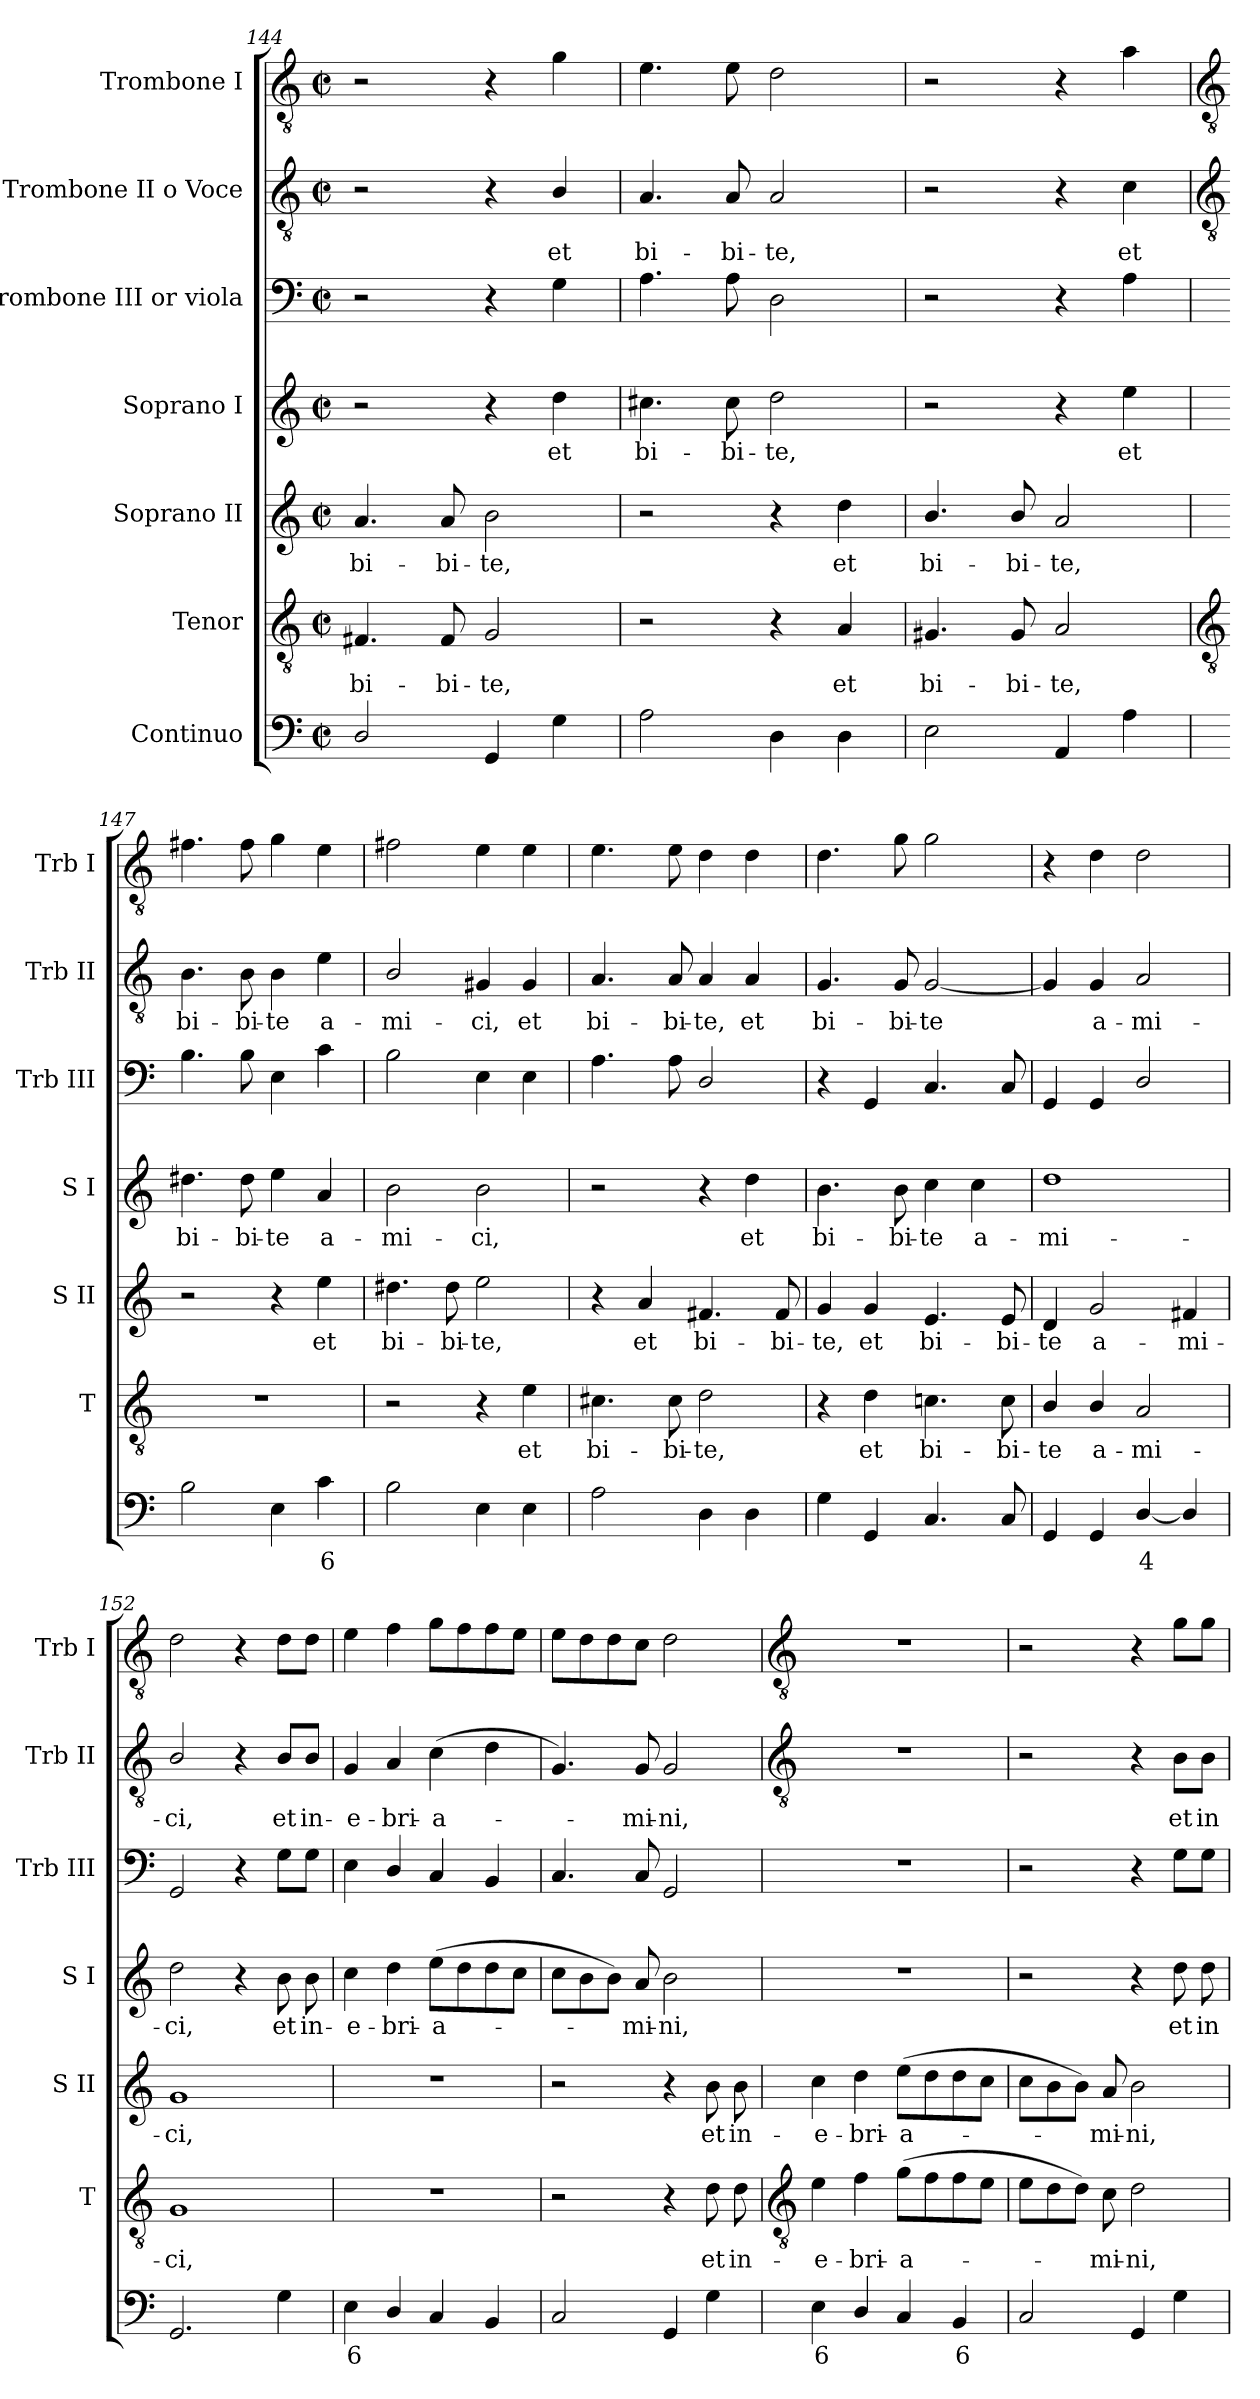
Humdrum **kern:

**kern	**text	**kern	**text	**kern	**text	**kern	**text	**kern	**kern	**text	**kern
*part7	*part7	*part6	*part6	*part5	*part5	*part4	*part4	*part3	*part2	*part2	*part1
*staff7	*staff7	*staff6	*staff6	*staff5	*staff5	*staff4	*staff4	*staff3	*staff2	*staff2	*staff1
*I"Continuo	*	*I"Tenor	*	*I"Soprano II	*	*I"Soprano I	*	*I"Trombone III or viola	*I"Trombone II o Voce	*	*I"Trombone I
*	*	*I'T	*	*I'S II	*	*I'S I	*	*I'Trb III	*I'Trb II	*	*I'Trb I
*clefF4	*	*clefGv2	*	*clefG2	*	*clefG2	*	*clefF4	*clefGv2	*	*clefGv2
*k[]	*	*k[]	*	*k[]	*	*k[]	*	*k[]	*k[]	*	*k[]
*C:	*	*C:	*	*C:	*	*C:	*	*C:	*C:	*	*C:
*M2/2	*	*M2/2	*	*M2/2	*	*M2/2	*	*M2/2	*M2/2	*	*M2/2
*met(c|)	*	*met(c|)	*	*met(c|)	*	*met(c|)	*	*met(c|)	*met(c|)	*	*met(c|)
=144	=144	=144	=144	=144	=144	=144	=144	=144	=144	=144	=144
!	!	!	!LO:LY:b	!	!LO:LY:b	!	!	!	!	!	!
2D/	.	4.F#X	bi-	4.a	bi-	2r	.	2r	2r	.	2r
!	!	!	!LO:LY:b	!	!LO:LY:b	!	!	!	!	!	!
.	.	8F#	-bi-	8a	-bi-	.	.	.	.	.	.
!	!	!	!LO:LY:b	!	!LO:LY:b	!	!	!	!	!	!
4GG	.	2G	-te,	2b	-te,	4r	.	4r	4r	.	4r
!	!	!	!	!	!	!	!LO:LY:b	!	!	!LO:LY:b	!
4G	.	.	.	.	.	4dd	et	4G	4B/	et	4g
=145	=145	=145	=145	=145	=145	=145	=145	=145	=145	=145	=145
!	!	!	!	!	!	!	!LO:LY:b	!	!	!LO:LY:b	!
2A	.	2r	.	2r	.	4.cc#X	bi-	4.A	4.A	bi-	4.e
!	!	!	!	!	!	!	!LO:LY:b	!	!	!LO:LY:b	!
.	.	.	.	.	.	8cc#	-bi-	8A	8A	-bi-	8e
!	!	!	!	!	!	!	!LO:LY:b	!	!	!LO:LY:b	!
4D	.	4r	.	4r	.	2dd	-te,	2D	2A	-te,	2d
!	!	!	!LO:LY:b	!	!LO:LY:b	!	!	!	!	!	!
4D	.	4A	et	4dd	et	.	.	.	.	.	.
=146	=146	=146	=146	=146	=146	=146	=146	=146	=146	=146	=146
!	!	!	!LO:LY:b	!	!LO:LY:b	!	!	!	!	!	!
2E	.	4.G#X	bi-	4.b/	bi-	2r	.	2r	2r	.	2r
!	!	!	!LO:LY:b	!	!LO:LY:b	!	!	!	!	!	!
.	.	8G#	-bi-	8b/	-bi-	.	.	.	.	.	.
!	!	!	!LO:LY:b	!	!LO:LY:b	!	!	!	!	!	!
4AA	.	2A	-te,	2a	-te,	4r	.	4r	4r	.	4r
!	!	!	!	!	!	!	!LO:LY:b	!	!	!LO:LY:b	!
4A	.	.	.	.	.	4ee	et	4A	4c	et	4a
!!LO:LB:g=z
=147	=147	=147	=147	=147	=147	=147	=147	=147	=147	=147	=147
*	*	*clefGv2	*	*	*	*	*	*	*clefGv2	*	*clefGv2
!	!	!	!	!	!	!	!LO:LY:b	!	!	!LO:LY:b	!
2B	.	1r	.	2r	.	4.dd#X	bi-	4.B	4.B	bi-	4.f#X
!	!	!	!	!	!	!	!LO:LY:b	!	!	!LO:LY:b	!
.	.	.	.	.	.	8dd#	-bi-	8B	8B	-bi-	8f#
!	!	!	!	!	!	!	!LO:LY:b	!	!	!LO:LY:b	!
4E	.	.	.	4r	.	4ee	-te	4E	4B	-te	4g
!	!LO:LY:b	!	!	!	!LO:LY:b	!	!LO:LY:b	!	!	!LO:LY:b	!
4c	6	.	.	4ee	et	4a	a-	4c	4e	a-	4e
=148	=148	=148	=148	=148	=148	=148	=148	=148	=148	=148	=148
!	!	!	!	!	!LO:LY:b	!	!LO:LY:b	!	!	!LO:LY:b	!
2B	.	2r	.	4.dd#X	bi-	2b	-mi-	2B	2B/	-mi-	2f#X
!	!	!	!	!	!LO:LY:b	!	!	!	!	!	!
.	.	.	.	8dd#	-bi-	.	.	.	.	.	.
!	!	!	!	!	!LO:LY:b	!	!LO:LY:b	!	!	!LO:LY:b	!
4E	.	4r	.	2ee	-te,	2b	-ci,	4E	4G#X	-ci,	4e
!	!	!	!LO:LY:b	!	!	!	!	!	!	!LO:LY:b	!
4E	.	4e	et	.	.	.	.	4E	4G#	et	4e
=149	=149	=149	=149	=149	=149	=149	=149	=149	=149	=149	=149
!	!	!	!LO:LY:b	!	!	!	!	!	!	!LO:LY:b	!
2A	.	4.c#X	bi-	4r	.	2r	.	4.A	4.A	bi-	4.e
!	!	!	!	!	!LO:LY:b	!	!	!	!	!	!
.	.	.	.	4a	et	.	.	.	.	.	.
!	!	!	!LO:LY:b	!	!	!	!	!	!	!LO:LY:b	!
.	.	8c#	-bi-	.	.	.	.	8A	8A	-bi-	8e
!	!	!	!LO:LY:b	!	!LO:LY:b	!	!	!	!	!LO:LY:b	!
4D	.	2d	-te,	4.f#X	bi-	4r	.	2D/	4A	-te,	4d
!	!	!	!	!	!	!	!LO:LY:b	!	!	!LO:LY:b	!
4D	.	.	.	.	.	4dd	et	.	4A	et	4d
!	!	!	!	!	!LO:LY:b	!	!	!	!	!	!
.	.	.	.	8f#	-bi-	.	.	.	.	.	.
=150	=150	=150	=150	=150	=150	=150	=150	=150	=150	=150	=150
!	!	!	!	!	!LO:LY:b	!	!LO:LY:b	!	!	!LO:LY:b	!
4G	.	4r	.	4g	-te,	4.b	bi-	4r	4.G	bi-	4.d
!	!	!	!LO:LY:b	!	!LO:LY:b	!	!	!	!	!	!
4GG	.	4d	et	4g	et	.	.	4GG	.	.	.
!	!	!	!	!	!	!	!LO:LY:b	!	!	!LO:LY:b	!
.	.	.	.	.	.	8b	-bi-	.	8G	-bi-	8g
!	!	!	!LO:LY:b	!	!LO:LY:b	!	!LO:LY:b	!	!	!LO:LY:b	!
4.C	.	4.cn	bi-	4.e	bi-	4cc	-te	4.C	[2G	-te	2g
!	!	!	!	!	!	!	!LO:LY:b	!	!	!	!
.	.	.	.	.	.	4cc	a-	.	.	.	.
!	!	!	!LO:LY:b	!	!LO:LY:b	!	!	!	!	!	!
8C	.	8c	-bi-	8e	-bi-	.	.	8C	.	.	.
=151	=151	=151	=151	=151	=151	=151	=151	=151	=151	=151	=151
!	!	!	!LO:LY:b	!	!LO:LY:b	!	!LO:LY:b	!	!	!	!
4GG	.	4B/	-te	4d	-te	1dd	-mi-	4GG	4G]	.	4r
!	!	!	!LO:LY:b	!	!LO:LY:b	!	!	!	!	!LO:LY:b	!
4GG	.	4B/	a-	2g	a-	.	.	4GG	4G	a-	4d
!	!LO:LY:b	!	!LO:LY:b	!	!	!	!	!	!	!LO:LY:b	!
[4D/	4	2A	-mi-	.	.	.	.	2D/	2A	-mi-	2d
!	!	!	!	!	!LO:LY:b	!	!	!	!	!	!
4D/]	.	.	.	4f#X	-mi-	.	.	.	.	.	.
=152	=152	=152	=152	=152	=152	=152	=152	=152	=152	=152	=152
!	!	!	!LO:LY:b	!	!LO:LY:b	!	!LO:LY:b	!	!	!LO:LY:b	!
2.GG	.	1G	-ci,	1g	-ci,	2dd	-ci,	2GG	2B/	-ci,	2d
.	.	.	.	.	.	4r	.	4r	4r	.	4r
!	!	!	!	!	!	!	!LO:LY:b	!	!	!LO:LY:b	!
4G	.	.	.	.	.	8b	et	8GL	8B/L	et	8dL
!	!	!	!	!	!	!	!LO:LY:b	!	!	!LO:LY:b	!
.	.	.	.	.	.	8b	in-	8GJ	8B/J	in-	8dJ
=153	=153	=153	=153	=153	=153	=153	=153	=153	=153	=153	=153
!	!LO:LY:b	!	!	!	!	!	!LO:LY:b	!	!	!LO:LY:b	!
4E	6	1r	.	1r	.	4cc	-e-	4E	4G	-e-	4e
!	!	!	!	!	!	!	!LO:LY:b	!	!	!LO:LY:b	!
4D/	.	.	.	.	.	4dd	-bri-	4D/	4A	-bri-	4f
!	!	!	!	!	!	!	!LO:LY:b	!	!	!LO:LY:b	!
4C	.	.	.	.	.	(>8eeL	-a-	4C	(>4c	-a-	8gL
.	.	.	.	.	.	8dd	.	.	.	.	8f
4BB	.	.	.	.	.	8dd	.	4BB	4d	.	8f
.	.	.	.	.	.	8ccJ	.	.	.	.	8eJ
=154	=154	=154	=154	=154	=154	=154	=154	=154	=154	=154	=154
2C	.	2r	.	2r	.	8ccL	.	4.C	4.G)	.	8eL
.	.	.	.	.	.	8b	.	.	.	.	8d
.	.	.	.	.	.	8bJ)	.	.	.	.	8d
!	!	!	!	!	!	!	!LO:LY:b	!	!	!LO:LY:b	!
.	.	.	.	.	.	8a	mi-	8C	8G	mi-	8cJ
!	!	!	!	!	!	!	!LO:LY:b	!	!	!LO:LY:b	!
4GG	.	4r	.	4r	.	2b	-ni,	2GG	2G	-ni,	2d
!	!	!	!LO:LY:b	!	!LO:LY:b	!	!	!	!	!	!
4G	.	8d	et	8b	et	.	.	.	.	.	.
!	!	!	!LO:LY:b	!	!LO:LY:b	!	!	!	!	!	!
.	.	8d	in-	8b	in-	.	.	.	.	.	.
!!LO:LB:g=z
=155	=155	=155	=155	=155	=155	=155	=155	=155	=155	=155	=155
*	*	*clefGv2	*	*	*	*	*	*	*clefGv2	*	*clefGv2
!	!LO:LY:b	!	!LO:LY:b	!	!LO:LY:b	!	!	!	!	!	!
4E	6	4e	-e-	4cc	-e-	1r	.	1r	1r	.	1r
!	!	!	!LO:LY:b	!	!LO:LY:b	!	!	!	!	!	!
4D/	.	4f	-bri-	4dd	-bri-	.	.	.	.	.	.
!	!	!	!LO:LY:b	!	!LO:LY:b	!	!	!	!	!	!
4C	.	(>8gL	-a-	(>8eeL	-a-	.	.	.	.	.	.
.	.	8f	.	8dd	.	.	.	.	.	.	.
!	!LO:LY:b	!	!	!	!	!	!	!	!	!	!
4BB	6	8f	.	8dd	.	.	.	.	.	.	.
.	.	8eJ	.	8ccJ	.	.	.	.	.	.	.
=156	=156	=156	=156	=156	=156	=156	=156	=156	=156	=156	=156
2C	.	8eL	.	8ccL	.	2r	.	2r	2r	.	2r
.	.	8d	.	8b	.	.	.	.	.	.	.
.	.	8dJ)	.	8bJ)	.	.	.	.	.	.	.
!	!	!	!LO:LY:b	!	!LO:LY:b	!	!	!	!	!	!
.	.	8c	mi-	8a	mi-	.	.	.	.	.	.
!	!	!	!LO:LY:b	!	!LO:LY:b	!	!	!	!	!	!
4GG	.	2d	-ni,	2b	-ni,	4r	.	4r	4r	.	4r
!	!	!	!	!	!	!	!LO:LY:b	!	!	!LO:LY:b	!
4G	.	.	.	.	.	8dd	et	8GL	8B\L	et	8gL
!	!	!	!	!	!	!	!LO:LY:b	!	!	!LO:LY:b	!
.	.	.	.	.	.	8dd	in-	8GJ	8B\J	in-	8gJ
=	=	=	=	=	=	=	=	=	=	=	=
*-	*-	*-	*-	*-	*-	*-	*-	*-	*-	*-	*-
